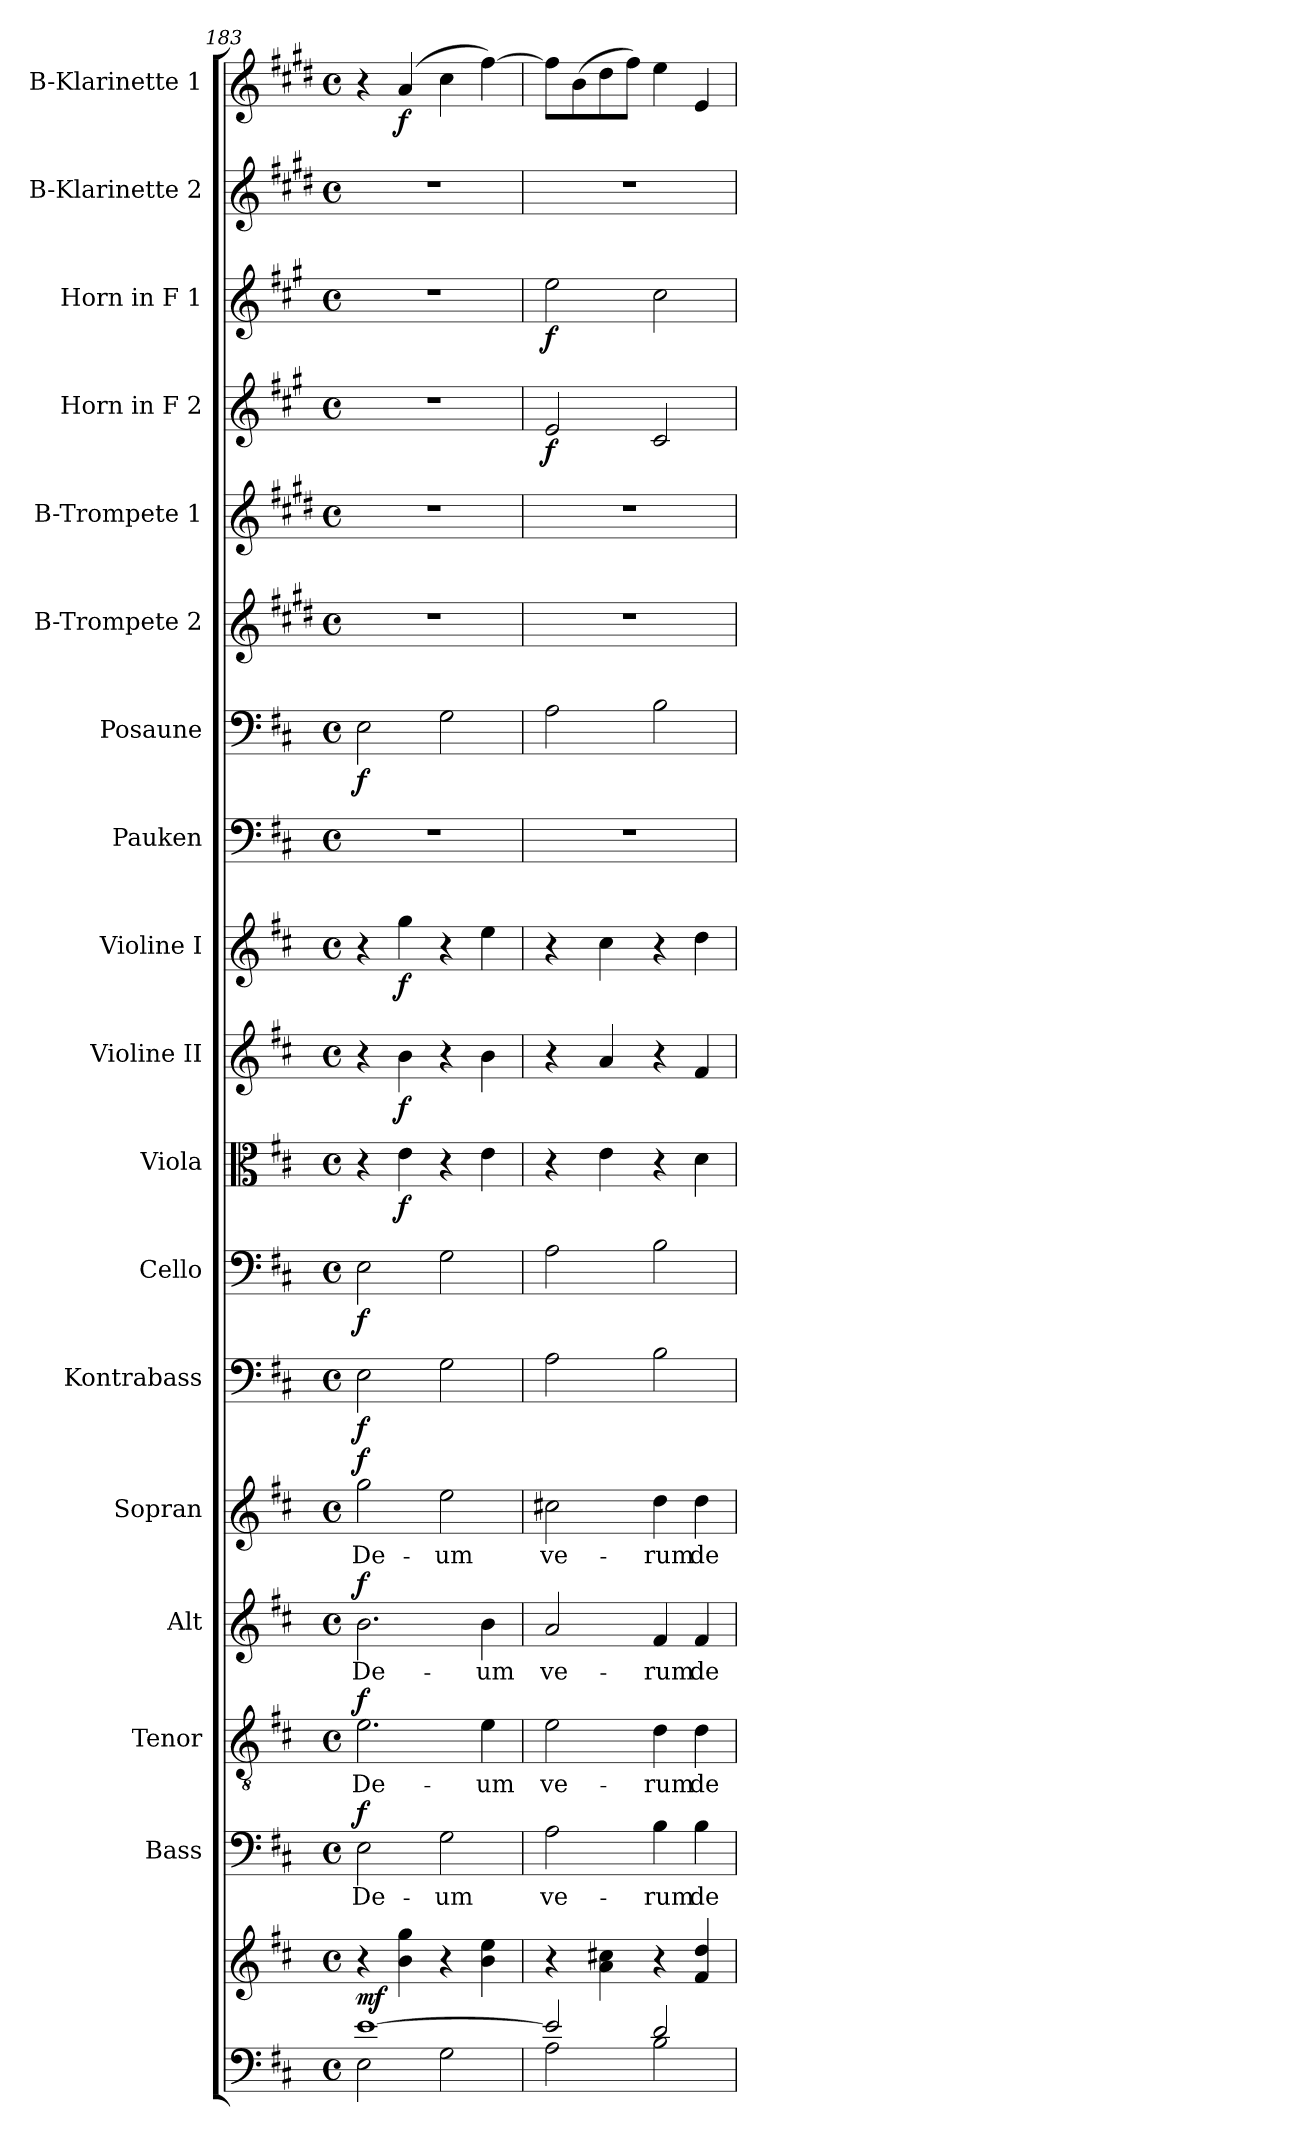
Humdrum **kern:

**kern	**kern	**dynam	**kern	**text	**dynam	**kern	**text	**dynam	**kern	**text	**dynam	**kern	**text	**dynam	**kern	**dynam	**kern	**dynam	**kern	**dynam	**kern	**dynam	**kern	**dynam	**kern	**kern	**dynam	**kern	**kern	**kern	**dynam	**kern	**dynam	**kern	**kern	**dynam
*part18	*part18	*part18	*part17	*part17	*part17	*part16	*part16	*part16	*part15	*part15	*part15	*part14	*part14	*part14	*part13	*part13	*part12	*part12	*part11	*part11	*part10	*part10	*part9	*part9	*part8	*part7	*part7	*part6	*part5	*part4	*part4	*part3	*part3	*part2	*part1	*part1
*staff19	*staff18	*staff18/19	*staff17	*staff17	*staff17	*staff16	*staff16	*staff16	*staff15	*staff15	*staff15	*staff14	*staff14	*staff14	*staff13	*staff13	*staff12	*staff12	*staff11	*staff11	*staff10	*staff10	*staff9	*staff9	*staff8	*staff7	*staff7	*staff6	*staff5	*staff4	*staff4	*staff3	*staff3	*staff2	*staff1	*staff1
*	*	*	*I"Bass	*	*	*I"Tenor	*	*	*I"Alt	*	*	*I"Sopran	*	*	*I"Kontrabass	*	*I"Cello	*	*I"Viola	*	*I"Violine II	*	*I"Violine I	*	*I"Pauken	*I"Posaune	*	*I"B-Trompete 2	*I"B-Trompete 1	*I"Horn in F 2	*	*I"Horn in F 1	*	*I"B-Klarinette 2	*I"B-Klarinette 1	*
*	*	*	*I'B.	*	*	*I'T.	*	*	*I'A.	*	*	*I'S.	*	*	*I'Kb.	*	*	*	*I'Vla.	*	*I'Vl. II	*	*I'Vl. I	*	*I'Pk.	*I'Pos.	*	*I'B Trp. 2	*I'B Trp. 1	*	*	*	*	*I'B Kl. 2	*I'B Kl. 1	*
*clefF4	*clefG2	*	*clefF4	*	*	*clefGv2	*	*	*clefG2	*	*	*clefG2	*	*	*clefF4	*	*clefF4	*	*clefC3	*	*clefG2	*	*clefG2	*	*clefF4	*clefF4	*	*clefG2	*clefG2	*clefG2	*	*clefG2	*	*clefG2	*clefG2	*
*	*	*	*	*	*	*	*	*	*	*	*	*	*	*	*ITrd7c12	*	*	*	*	*	*	*	*	*	*	*	*	*ITrd1c2	*ITrd1c2	*ITrd4c7	*	*ITrd4c7	*	*ITrd1c2	*ITrd1c2	*
*k[f#c#]	*k[f#c#]	*	*k[f#c#]	*	*	*k[f#c#]	*	*	*k[f#c#]	*	*	*k[f#c#]	*	*	*k[f#c#]	*	*k[f#c#]	*	*k[f#c#]	*	*k[f#c#]	*	*k[f#c#]	*	*k[f#c#]	*k[f#c#]	*	*k[f#c#]	*k[f#c#]	*k[f#c#]	*	*k[f#c#]	*	*k[f#c#]	*k[f#c#]	*
*D:	*D:	*	*D:	*	*	*D:	*	*	*D:	*	*	*D:	*	*	*D:	*	*D:	*	*D:	*	*D:	*	*D:	*	*D:	*D:	*	*D:	*D:	*D:	*	*D:	*	*D:	*D:	*
*M4/4	*M4/4	*	*M4/4	*	*	*M4/4	*	*	*M4/4	*	*	*M4/4	*	*	*M4/4	*	*M4/4	*	*M4/4	*	*M4/4	*	*M4/4	*	*M4/4	*M4/4	*	*M4/4	*M4/4	*M4/4	*	*M4/4	*	*M4/4	*M4/4	*
*met(c)	*met(c)	*	*met(c)	*	*	*met(c)	*	*	*met(c)	*	*	*met(c)	*	*	*met(c)	*	*met(c)	*	*met(c)	*	*met(c)	*	*met(c)	*	*met(c)	*met(c)	*	*met(c)	*met(c)	*met(c)	*	*met(c)	*	*met(c)	*met(c)	*
=183	=183	=183	=183	=183	=183	=183	=183	=183	=183	=183	=183	=183	=183	=183	=183	=183	=183	=183	=183	=183	=183	=183	=183	=183	=183	=183	=183	=183	=183	=183	=183	=183	=183	=183	=183	=183
*^	*	*	*	*	*	*	*	*	*	*	*	*	*	*	*	*	*	*	*	*	*	*	*	*	*	*	*	*	*	*	*	*	*	*	*	*
!	!	!	!LO:DY:b	!	!LO:LY:b	!LO:DY:a	!	!LO:LY:b	!LO:DY:a	!	!LO:LY:b	!LO:DY:a	!	!LO:LY:b	!LO:DY:a	!	!LO:DY:b	!	!LO:DY:b	!	!	!	!	!	!	!	!	!LO:DY:b	!	!	!	!	!	!	!	!	!
[>1e	2E\	4r	mf	2E\	De-	f	2.e\	De-	f	2.b\	De-	f	2gg\	De-	f	2EE\	f	2E\	f	4r	.	4r	.	4r	.	1r	2E\	f	1r	1r	1r	.	1r	.	1r	4r	.
!	!	!	!	!	!	!	!	!	!	!	!	!	!	!	!	!	!	!	!	!	!LO:DY:b	!	!LO:DY:b	!	!LO:DY:b	!	!	!	!	!	!	!	!	!	!	!	!LO:DY:b
.	.	4b\ 4gg\	.	.	.	.	.	.	.	.	.	.	.	.	.	.	.	.	.	4e\	f	4b\	f	4gg\	f	.	.	.	.	.	.	.	.	.	.	(4g/	f
!	!	!	!	!	!LO:LY:b	!	!	!	!	!	!	!	!	!LO:LY:b	!	!	!	!	!	!	!	!	!	!	!	!	!	!	!	!	!	!	!	!	!	!	!
.	2G\	4r	.	2G\	-um	.	.	.	.	.	.	.	2ee\	-um	.	2GG\	.	2G\	.	4r	.	4r	.	4r	.	.	2G\	.	.	.	.	.	.	.	.	4b\	.
!	!	!	!	!	!	!	!	!LO:LY:b	!	!	!LO:LY:b	!	!	!	!	!	!	!	!	!	!	!	!	!	!	!	!	!	!	!	!	!	!	!	!	!	!
.	.	4b\ 4ee\	.	.	.	.	4e\	-um	.	4b\	-um	.	.	.	.	.	.	.	.	4e\	.	4b\	.	4ee\	.	.	.	.	.	.	.	.	.	.	.	[4ee\)	.
=184	=184	=184	=184	=184	=184	=184	=184	=184	=184	=184	=184	=184	=184	=184	=184	=184	=184	=184	=184	=184	=184	=184	=184	=184	=184	=184	=184	=184	=184	=184	=184	=184	=184	=184	=184	=184	=184
!	!	!	!	!	!LO:LY:b	!	!	!LO:LY:b	!	!	!LO:LY:b	!	!	!LO:LY:b	!	!	!	!	!	!	!	!	!	!	!	!	!	!	!	!	!	!LO:DY:b	!	!LO:DY:b	!	!	!
2e/]	2A\	4r	.	2A\	ve-	.	2e\	ve-	.	2a/	ve-	.	2cc#X\	ve-	.	2AA\	.	2A\	.	4r	.	4r	.	4r	.	1r	2A\	.	1r	1r	2A/	f	2a\	f	1r	8ee\L]	.
.	.	.	.	.	.	.	.	.	.	.	.	.	.	.	.	.	.	.	.	.	.	.	.	.	.	.	.	.	.	.	.	.	.	.	.	(>8a\	.
.	.	4a\ 4cc#X\	.	.	.	.	.	.	.	.	.	.	.	.	.	.	.	.	.	4e\	.	4a/	.	4cc#\	.	.	.	.	.	.	.	.	.	.	.	8cc#\	.
.	.	.	.	.	.	.	.	.	.	.	.	.	.	.	.	.	.	.	.	.	.	.	.	.	.	.	.	.	.	.	.	.	.	.	.	8ee\J)	.
!	!	!	!	!	!LO:LY:b	!	!	!LO:LY:b	!	!	!LO:LY:b	!	!	!LO:LY:b	!	!	!	!	!	!	!	!	!	!	!	!	!	!	!	!	!	!	!	!	!	!	!
2d/	2B\	4r	.	4B\	-rum	.	4d\	-rum	.	4f#/	-rum	.	4dd\	-rum	.	2BB\	.	2B\	.	4r	.	4r	.	4r	.	.	2B\	.	.	.	2F#/	.	2f#\	.	.	4dd\	.
!	!	!	!	!	!LO:LY:b	!	!	!LO:LY:b	!	!	!LO:LY:b	!	!	!LO:LY:b	!	!	!	!	!	!	!	!	!	!	!	!	!	!	!	!	!	!	!	!	!	!	!
.	.	4f#/ 4dd/	.	4B\	de	.	4d\	de	.	4f#/	de	.	4dd\	de	.	.	.	.	.	4d\	.	4f#/	.	4dd\	.	.	.	.	.	.	.	.	.	.	.	4d/	.
*v	*v	*	*	*	*	*	*	*	*	*	*	*	*	*	*	*	*	*	*	*	*	*	*	*	*	*	*	*	*	*	*	*	*	*	*	*	*
=	=	=	=	=	=	=	=	=	=	=	=	=	=	=	=	=	=	=	=	=	=	=	=	=	=	=	=	=	=	=	=	=	=	=	=	=
*-	*-	*-	*-	*-	*-	*-	*-	*-	*-	*-	*-	*-	*-	*-	*-	*-	*-	*-	*-	*-	*-	*-	*-	*-	*-	*-	*-	*-	*-	*-	*-	*-	*-	*-	*-	*-
